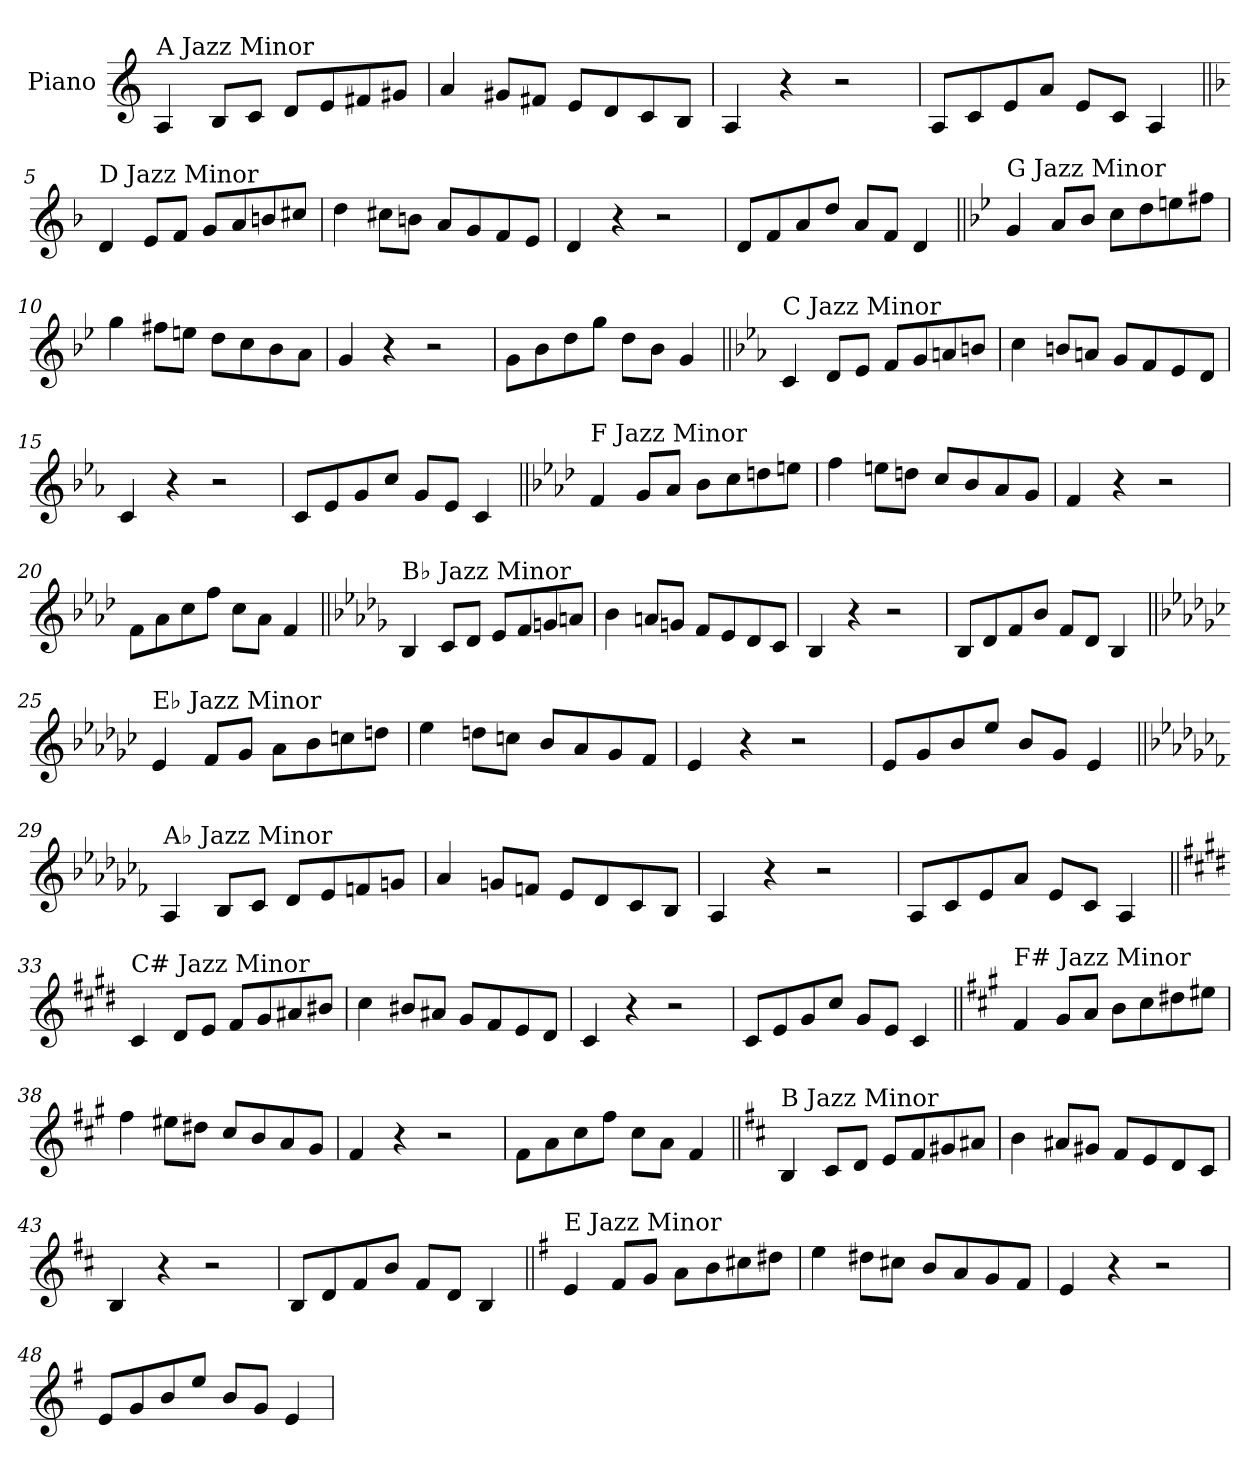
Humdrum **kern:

**kern
*part1
*staff1
*I"Piano
*I'Pno.
*clefG2
*k[]
=1
!LO:TX:a:t=A Jazz Minor
4A/
8B/L
8c/J
8d/L
8e/
8f#X/
8g#X/J
=2
4a/
8g#X/L
8f#X/J
8e/L
8d/
8c/
8B/J
=3
4A/
4r
2r
=4
8A/L
8c/
8e/
8a/J
8e/L
8c/J
4A/
!!LO:LB:g=z
=5||
*k[b-]
!LO:TX:a:t=D Jazz Minor
4d/
8e/L
8f/J
8g/L
8a/
8bn/
8cc#X/J
=6
4dd\
8cc#X\L
8bn\J
8a/L
8g/
8f/
8e/J
=7
4d/
4r
2r
=8
8d/L
8f/
8a/
8dd/J
8a/L
8f/J
4d/
!!LO:LB:g=z
=9||
*k[b-e-]
!LO:TX:a:t=G Jazz Minor
4g/
8a/L
8b-/J
8cc\L
8dd\
8een\
8ff#X\J
=10
4gg\
8ff#X\L
8een\J
8dd\L
8cc\
8b-\
8a\J
=11
4g/
4r
2r
=12
8g\L
8b-\
8dd\
8gg\J
8dd\L
8b-\J
4g/
!!LO:LB:g=z
=13||
*k[b-e-a-]
!LO:TX:a:t=C Jazz Minor
4c/
8d/L
8e-/J
8f/L
8g/
8an/
8bn/J
=14
4cc\
8bn/L
8an/J
8g/L
8f/
8e-/
8d/J
=15
4c/
4r
2r
=16
8c/L
8e-/
8g/
8cc/J
8g/L
8e-/J
4c/
!!LO:LB:g=z
=17||
*k[b-e-a-d-]
!LO:TX:a:t=F Jazz Minor
4f/
8g/L
8a-/J
8b-\L
8cc\
8ddn\
8een\J
=18
4ff\
8een\L
8ddn\J
8cc/L
8b-/
8a-/
8g/J
=19
4f/
4r
2r
=20
8f\L
8a-\
8cc\
8ff\J
8cc\L
8a-\J
4f/
!!LO:LB:g=z
=21||
*k[b-e-a-d-g-]
!LO:TX:a:t=B♭ Jazz Minor
4B-/
8c/L
8d-/J
8e-/L
8f/
8gn/
8an/J
=22
4b-\
8an/L
8gn/J
8f/L
8e-/
8d-/
8c/J
=23
4B-/
4r
2r
=24
8B-/L
8d-/
8f/
8b-/J
8f/L
8d-/J
4B-/
!!LO:LB:g=z
=25||
*k[b-e-a-d-g-c-]
!LO:TX:a:t=E♭ Jazz Minor
4e-/
8f/L
8g-/J
8a-\L
8b-\
8ccn\
8ddn\J
=26
4ee-\
8ddn\L
8ccn\J
8b-/L
8a-/
8g-/
8f/J
=27
4e-/
4r
2r
=28
8e-/L
8g-/
8b-/
8ee-/J
8b-/L
8g-/J
4e-/
!!LO:LB:g=z
=29||
*k[b-e-a-d-g-c-f-]
!LO:TX:a:t=A♭ Jazz Minor
4A-/
8B-/L
8c-/J
8d-/L
8e-/
8fn/
8gn/J
=30
4a-/
8gn/L
8fn/J
8e-/L
8d-/
8c-/
8B-/J
=31
4A-/
4r
2r
=32
8A-/L
8c-/
8e-/
8a-/J
8e-/L
8c-/J
4A-/
!!LO:LB:g=z
=33||
*k[f#c#g#d#]
!LO:TX:a:t=C# Jazz Minor
4c#/
8d#/L
8e/J
8f#/L
8g#/
8a#X/
8b#X/J
=34
4cc#\
8b#X/L
8a#X/J
8g#/L
8f#/
8e/
8d#/J
=35
4c#/
4r
2r
=36
8c#/L
8e/
8g#/
8cc#/J
8g#/L
8e/J
4c#/
!!LO:LB:g=z
=37||
*k[f#c#g#]
!LO:TX:a:t=F# Jazz Minor
4f#/
8g#/L
8a/J
8b\L
8cc#\
8dd#X\
8ee#X\J
=38
4ff#\
8ee#X\L
8dd#X\J
8cc#/L
8b/
8a/
8g#/J
=39
4f#/
4r
2r
=40
8f#\L
8a\
8cc#\
8ff#\J
8cc#\L
8a\J
4f#/
!!LO:LB:g=z
=41||
*k[f#c#]
!LO:TX:a:t=B Jazz Minor
4B/
8c#/L
8d/J
8e/L
8f#/
8g#X/
8a#X/J
=42
4b\
8a#X/L
8g#X/J
8f#/L
8e/
8d/
8c#/J
=43
4B/
4r
2r
=44
8B/L
8d/
8f#/
8b/J
8f#/L
8d/J
4B/
!!LO:LB:g=z
=45||
*k[f#]
!LO:TX:a:t=E Jazz Minor
4e/
8f#/L
8g/J
8a\L
8b\
8cc#X\
8dd#X\J
=46
4ee\
8dd#X\L
8cc#X\J
8b/L
8a/
8g/
8f#/J
=47
4e/
4r
2r
=48
8e/L
8g/
8b/
8ee/J
8b/L
8g/J
4e/
=
*-
